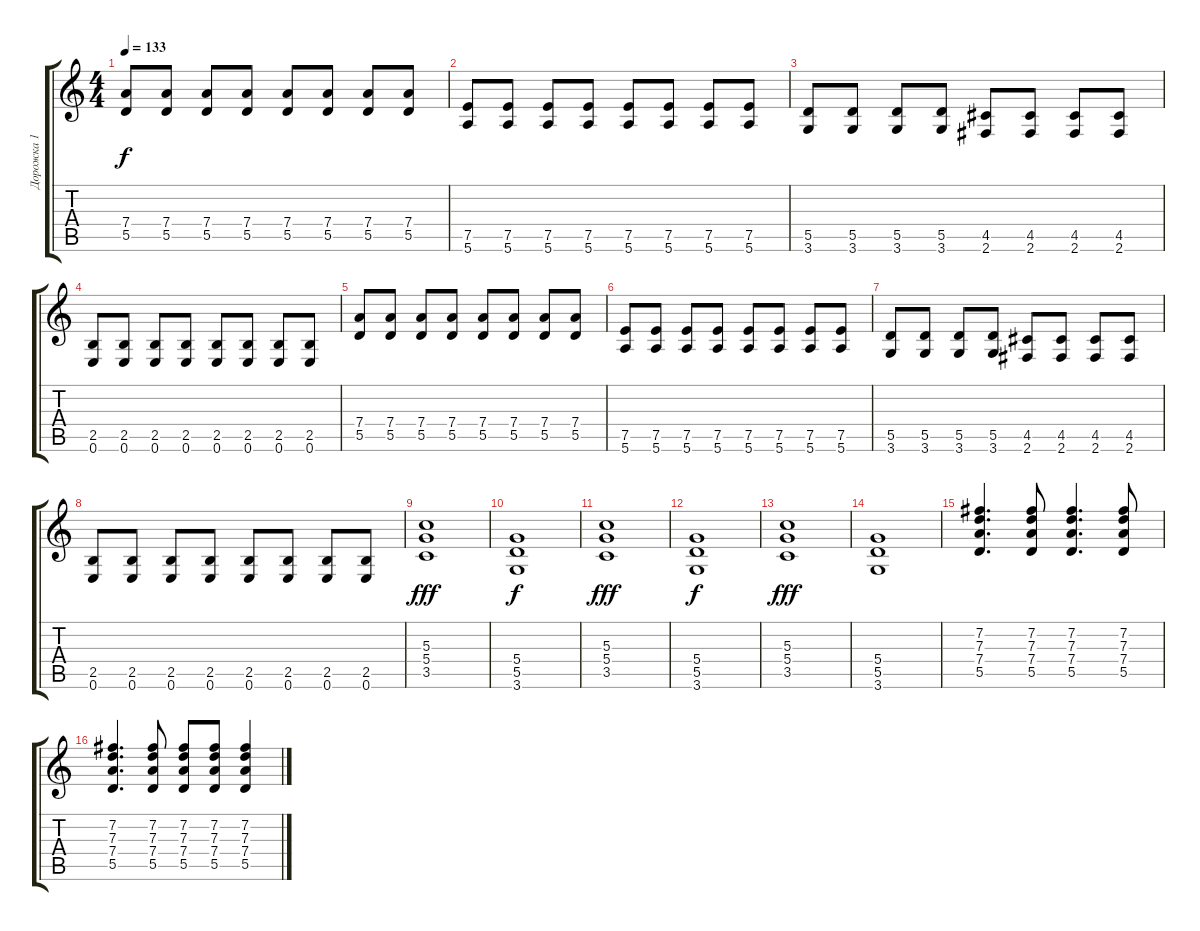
\track ("Дорожка 1" "Дорожка 1") {instrument overdrivenguitar}
\staff {score tabs}
\tuning (E4 B3 G3 D3 A2 E2) {hide}
\ts (4 4)
\tempo 133
\clef g2
\ks c
(7.4 5.5).8{dy f} (7.4 5.5).8 (7.4 5.5).8 (7.4 5.5).8 (7.4 5.5).8 (7.4 5.5).8 (7.4 5.5).8 (7.4 5.5).8 |
(7.5 5.6).8 (7.5 5.6).8 (7.5 5.6).8 (7.5 5.6).8 (7.5 5.6).8 (7.5 5.6).8 (7.5 5.6).8 (7.5 5.6).8 |
(5.5 3.6).8 (5.5 3.6).8 (5.5 3.6).8 (5.5 3.6).8 (4.5 2.6).8 (4.5 2.6).8 (4.5 2.6).8 (4.5 2.6).8 |
(2.5 0.6).8 (2.5 0.6).8 (2.5 0.6).8 (2.5 0.6).8 (2.5 0.6).8 (2.5 0.6).8 (2.5 0.6).8 (2.5 0.6).8 |
(7.4 5.5).8 (7.4 5.5).8 (7.4 5.5).8 (7.4 5.5).8 (7.4 5.5).8 (7.4 5.5).8 (7.4 5.5).8 (7.4 5.5).8 |
(7.5 5.6).8 (7.5 5.6).8 (7.5 5.6).8 (7.5 5.6).8 (7.5 5.6).8 (7.5 5.6).8 (7.5 5.6).8 (7.5 5.6).8 |
(5.5 3.6).8 (5.5 3.6).8 (5.5 3.6).8 (5.5 3.6).8 (4.5 2.6).8 (4.5 2.6).8 (4.5 2.6).8 (4.5 2.6).8 |
(2.5 0.6).8 (2.5 0.6).8 (2.5 0.6).8 (2.5 0.6).8 (2.5 0.6).8 (2.5 0.6).8 (2.5 0.6).8 (2.5 0.6).8 |
(5.3 5.4 3.5).1{dy fff} |
(5.4 5.5 3.6).1{dy f} |
(5.3 5.4 3.5).1{dy fff} |
(5.4 5.5 3.6).1{dy f} |
(5.3 5.4 3.5).1{dy fff} |
(5.4 5.5 3.6).1 |
(7.2 7.3 7.4 5.5).4{d} (7.2 7.3 7.4 5.5).8 (7.2 7.3 7.4 5.5).4{d} (7.2 7.3 7.4 5.5).8 |
(7.2 7.3 7.4 5.5).4{d} (7.2 7.3 7.4 5.5).8 (7.2 7.3 7.4 5.5).8 (7.2 7.3 7.4 5.5).8 (7.2 7.3 7.4 5.5).4
